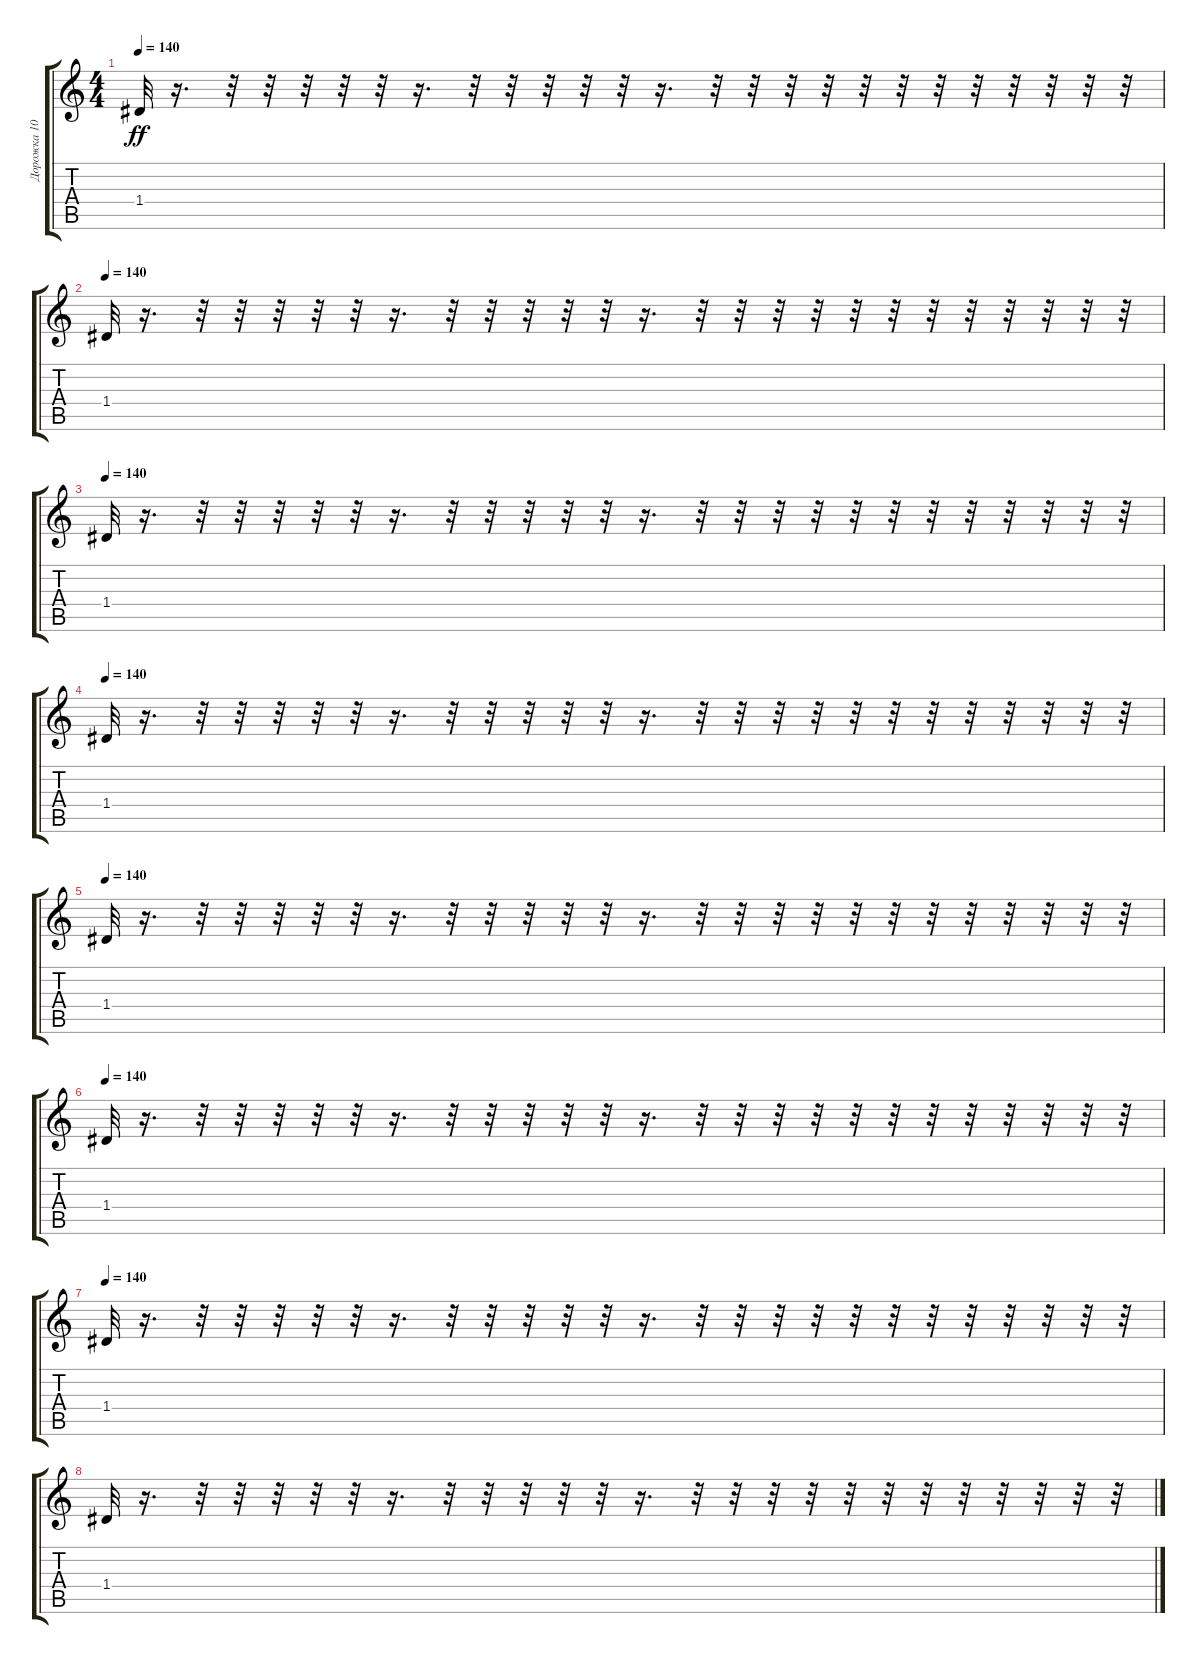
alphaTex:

\track ("Дорожка 10" "Дорожка 10") {instrument acousticguitarnylon}
\staff {score tabs}
\tuning (E4 B3 G3 D3 A2 E2) {hide}
\ts (4 4)
\tempo 140
\clef g2
\ks c
1.4.32{dy ff} r.16{d} r.32 r.32 r.32 r.32 r.32 r.16{d} r.32 r.32 r.32 r.32 r.32 r.16{d} r.32 r.32 r.32 r.32 r.32 r.32 r.32 r.32 r.32 r.32 r.32 r.32 |
\tempo 140
1.4.32 r.16{d} r.32 r.32 r.32 r.32 r.32 r.16{d} r.32 r.32 r.32 r.32 r.32 r.16{d} r.32 r.32 r.32 r.32 r.32 r.32 r.32 r.32 r.32 r.32 r.32 r.32 |
\tempo 140
1.4.32 r.16{d} r.32 r.32 r.32 r.32 r.32 r.16{d} r.32 r.32 r.32 r.32 r.32 r.16{d} r.32 r.32 r.32 r.32 r.32 r.32 r.32 r.32 r.32 r.32 r.32 r.32 |
\tempo 140
1.4.32 r.16{d} r.32 r.32 r.32 r.32 r.32 r.16{d} r.32 r.32 r.32 r.32 r.32 r.16{d} r.32 r.32 r.32 r.32 r.32 r.32 r.32 r.32 r.32 r.32 r.32 r.32 |
\tempo 140
1.4.32 r.16{d} r.32 r.32 r.32 r.32 r.32 r.16{d} r.32 r.32 r.32 r.32 r.32 r.16{d} r.32 r.32 r.32 r.32 r.32 r.32 r.32 r.32 r.32 r.32 r.32 r.32 |
\tempo 140
1.4.32 r.16{d} r.32 r.32 r.32 r.32 r.32 r.16{d} r.32 r.32 r.32 r.32 r.32 r.16{d} r.32 r.32 r.32 r.32 r.32 r.32 r.32 r.32 r.32 r.32 r.32 r.32 |
\tempo 140
1.4.32 r.16{d} r.32 r.32 r.32 r.32 r.32 r.16{d} r.32 r.32 r.32 r.32 r.32 r.16{d} r.32 r.32 r.32 r.32 r.32 r.32 r.32 r.32 r.32 r.32 r.32 r.32 |
1.4.32 r.16{d} r.32 r.32 r.32 r.32 r.32 r.16{d} r.32 r.32 r.32 r.32 r.32 r.16{d} r.32 r.32 r.32 r.32 r.32 r.32 r.32 r.32 r.32 r.32 r.32 r.32
